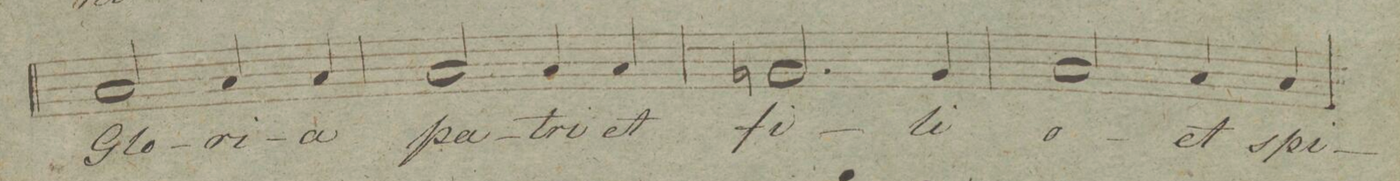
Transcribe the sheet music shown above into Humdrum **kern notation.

**kern	**text	**dynam
*I"Baſso.	*	*
*clefF4	*	*
*k[b-]	*	*
*met(c|)	*	*
*M2/2	*	*
2C/	Glo-	.
4C/	-ri-	.
4C/	-a	.
=49	=49	=49
2C/	pa-	.
4C/	-tri	.
4C/	et	.
=50	=50	=50
2.BBn/	fi-	.
4BB/	-li-	.
=51	=51	=51
2C/	-o	.
4C/	et	.
4C/	spi-	.
=52	=52	=52
*-	*-	*-
